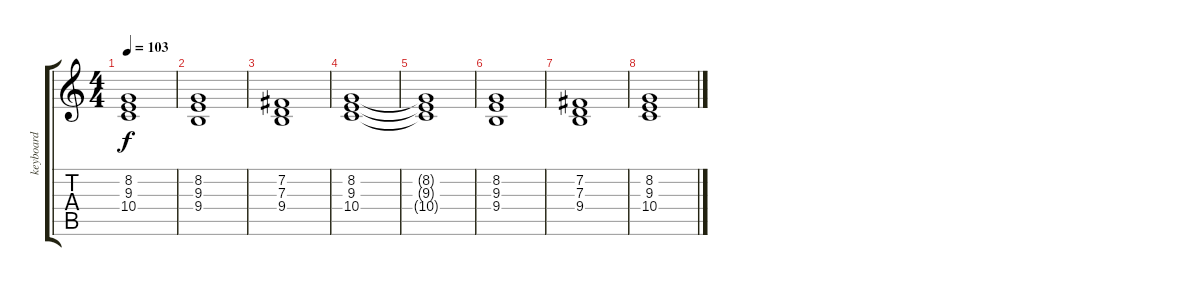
\track ("keyboard" "keyboard") {instrument synthvoice}
\staff {score tabs}
\tuning (E4 B3 G3 D3 A2 E2) {hide}
\ts (4 4)
\tempo 103
\clef g2
\ks c
(8.2{t} 9.3{t} 10.4{t}).1{dy f} |
(8.2 9.3 9.4).1 |
(7.2 7.3 9.4).1 |
(8.2 9.3 10.4).1 |
(8.2{t} 9.3{t} 10.4{t}).1 |
(8.2 9.3 9.4).1 |
(7.2 7.3 9.4).1 |
(8.2 9.3 10.4).1
